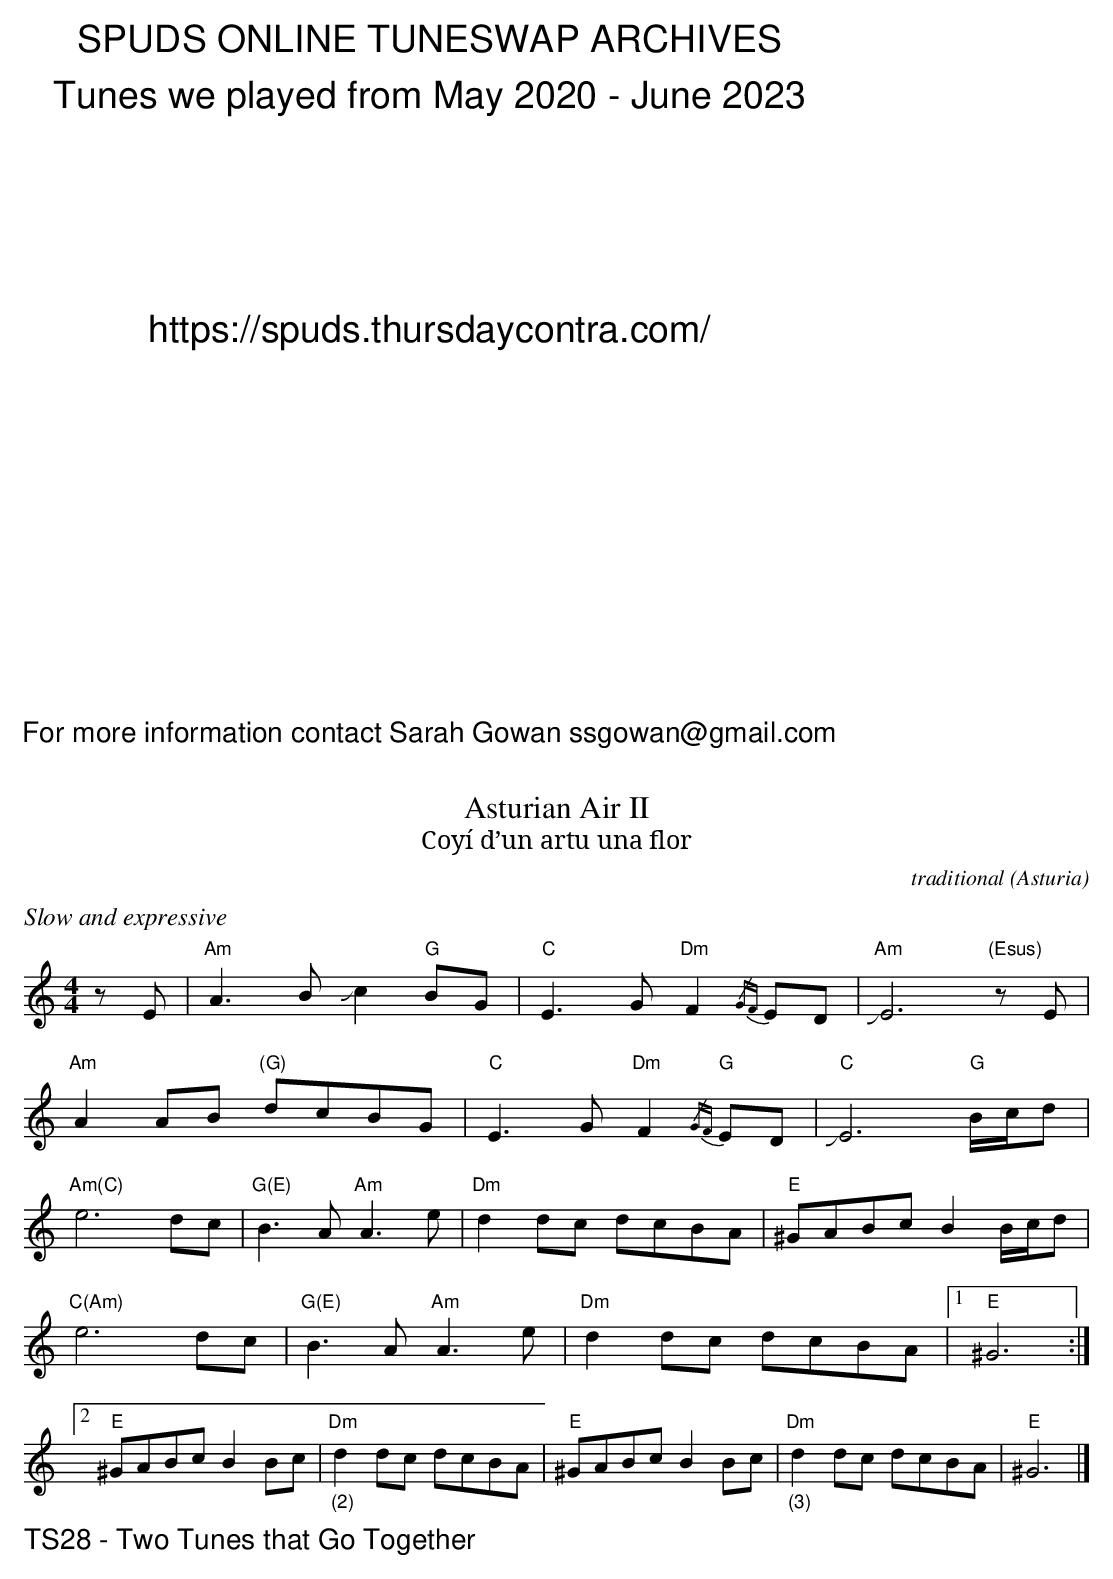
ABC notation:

X:1
T: Asturian Air II
T: Coyí d’un artu una flor
C: traditional
O: Asturia
M: 4/4
L: 1/8
Q: 1/4=70
K: A minor % no sharps
%%text $1Slow and expressive$0
zE | \
"Am"A3 B !slide!c2 "G"BG |  "C"E3G "Dm"F2{/GF} ED | "Am"!slide!E6 "(Esus)"zE |
"Am"A2AB "(G)"dcBG |  "C"E3G "Dm"F2{/GF} "G"ED | "C"!slide!E6  "G"B/c/d |
"Am(C)"e6 dc | "G(E)"B3A "Am"A3e | "Dm"d2dc dcBA | "E"^GABc B2 B/c/d |
"C(Am)"e6 dc | "G(E)"B3A "Am"A3e | "Dm"d2dc dcBA |[1 "E"^G6 :|]
[2 "E"^GABc B2 Bc | "_(2)""Dm"d2dc dcBA | "E"^GABc B2 Bc | "_(3)""Dm"d2dc dcBA | "E"^G6 |]
